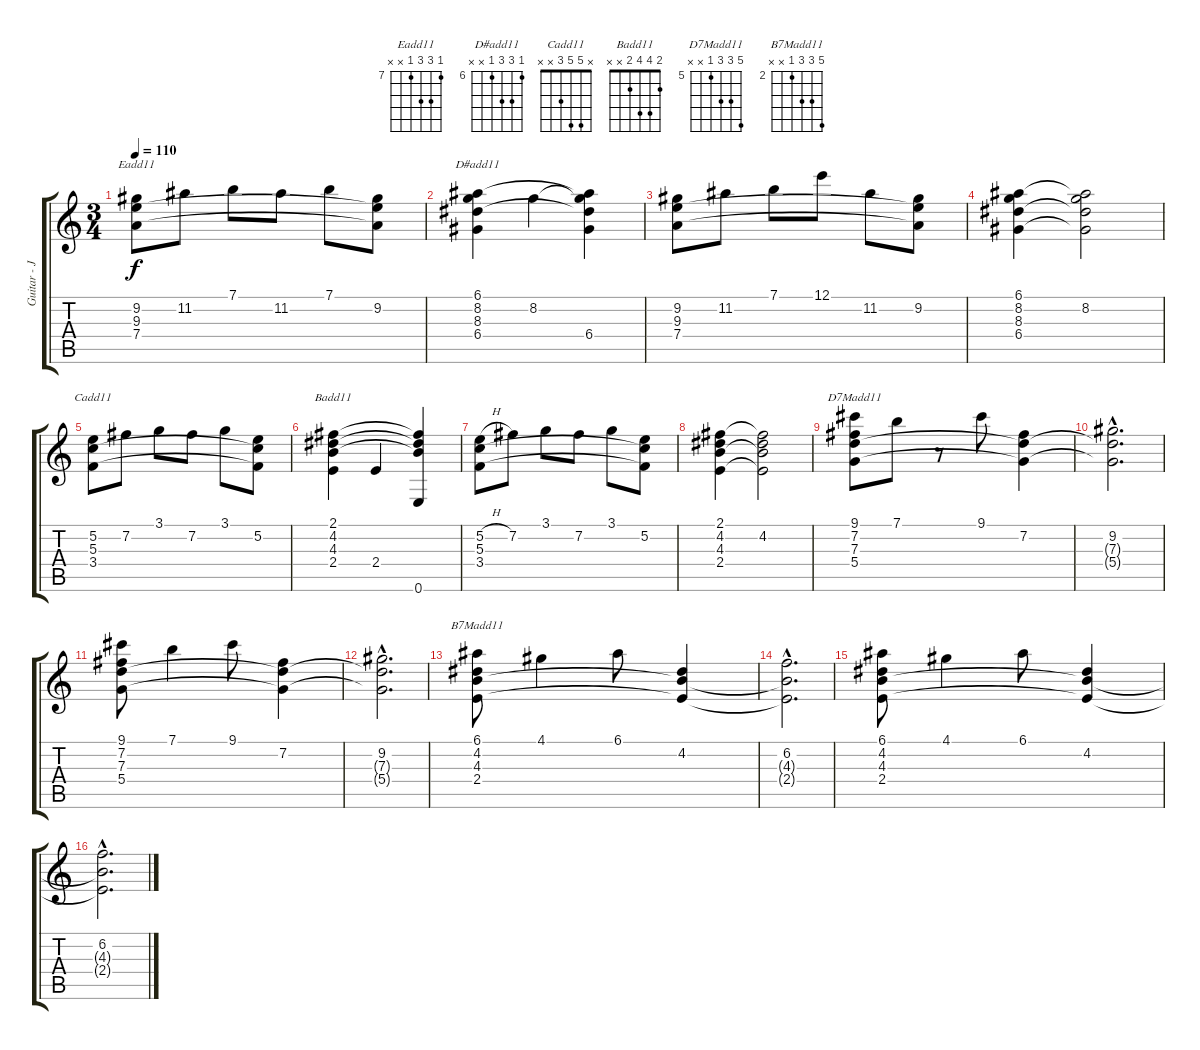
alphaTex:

\track ("Guitar - Joe Pass" "Guitar - J") {instrument electricguitarjazz}
\staff {score tabs}
\tuning (E4 B3 G3 D3 A2 E2) {hide}
\chord ("Eadd11" 7 9 9 7 x x) {firstfret 7}
\chord ("D#add11" 6 8 8 6 x x) {firstfret 6}
\chord ("Cadd11" x 5 5 3 x x)
\chord ("Badd11" 2 4 4 2 x x)
\chord ("D7Madd11" 9 7 7 5 x x) {firstfret 5}
\chord ("B7Madd11" 6 4 4 2 x x) {firstfret 2}
\ts (3 4)
\tempo 110
\clef g2
\ks c
(9.2 9.3 7.4).8{ch "Eadd11" dy f instrument electricguitarjazz} 11.2.8 7.1.8 11.2.8 7.1.8 (9.2 9.3{t} 7.4{t}).8 |
(6.1 8.2 8.3 6.4).4{ch "D#add11"} 8.2.4 (6.1{t} 8.2{t} 8.3{t} 6.4).4 |
(9.2 9.3 7.4).8 11.2.8 7.1.8 12.1.8 11.2.8 (9.2 9.3{t} 7.4{t}).8 |
(6.1 8.2 8.3 6.4).4 (6.1{t} 8.2 8.3{t} 6.4{t}).2 |
(5.2 5.3 3.4).8{ch "Cadd11"} 7.2.8 3.1.8 7.2.8 3.1.8 (5.2 5.3{t} 3.4{t}).8 |
(2.1 4.2 4.3 2.4).4{ch "Badd11"} 2.4.4 (2.1{t} 4.2{t} 4.3{t} 0.6).4 |
(5.2{h} 5.3 3.4).8 7.2.8 3.1.8 7.2.8 3.1.8 (5.2 5.3{t} 3.4{t}).8 |
(2.1 4.2 4.3 2.4).4 (2.1{t} 4.2 4.3{t} 2.4{t}).2 |
(9.1 7.2 7.3 5.4).8{ch "D7Madd11"} 7.1.8 r.8 9.1.8 (7.2 7.3{t} 5.4{t}).4 |
(9.2{hac} 7.3{hac t} 5.4{hac t}).2{d} |
(9.1 7.2 7.3 5.4).8 7.1.4 9.1.8 (7.2 7.3{t} 5.4{t}).4 |
(9.2{hac} 7.3{hac t} 5.4{hac t}).2{d} |
(6.1 4.2 4.3 2.4).8{ch "B7Madd11"} 4.1.4 6.1.8 (4.2 4.3{t} 2.4{t}).4 |
(6.2{hac} 4.3{hac t} 2.4{hac t}).2{d} |
(6.1 4.2 4.3 2.4).8 4.1.4 6.1.8 (4.2 4.3{t} 2.4{t}).4 |
(6.2{hac} 4.3{hac t} 2.4{hac t}).2{d}
